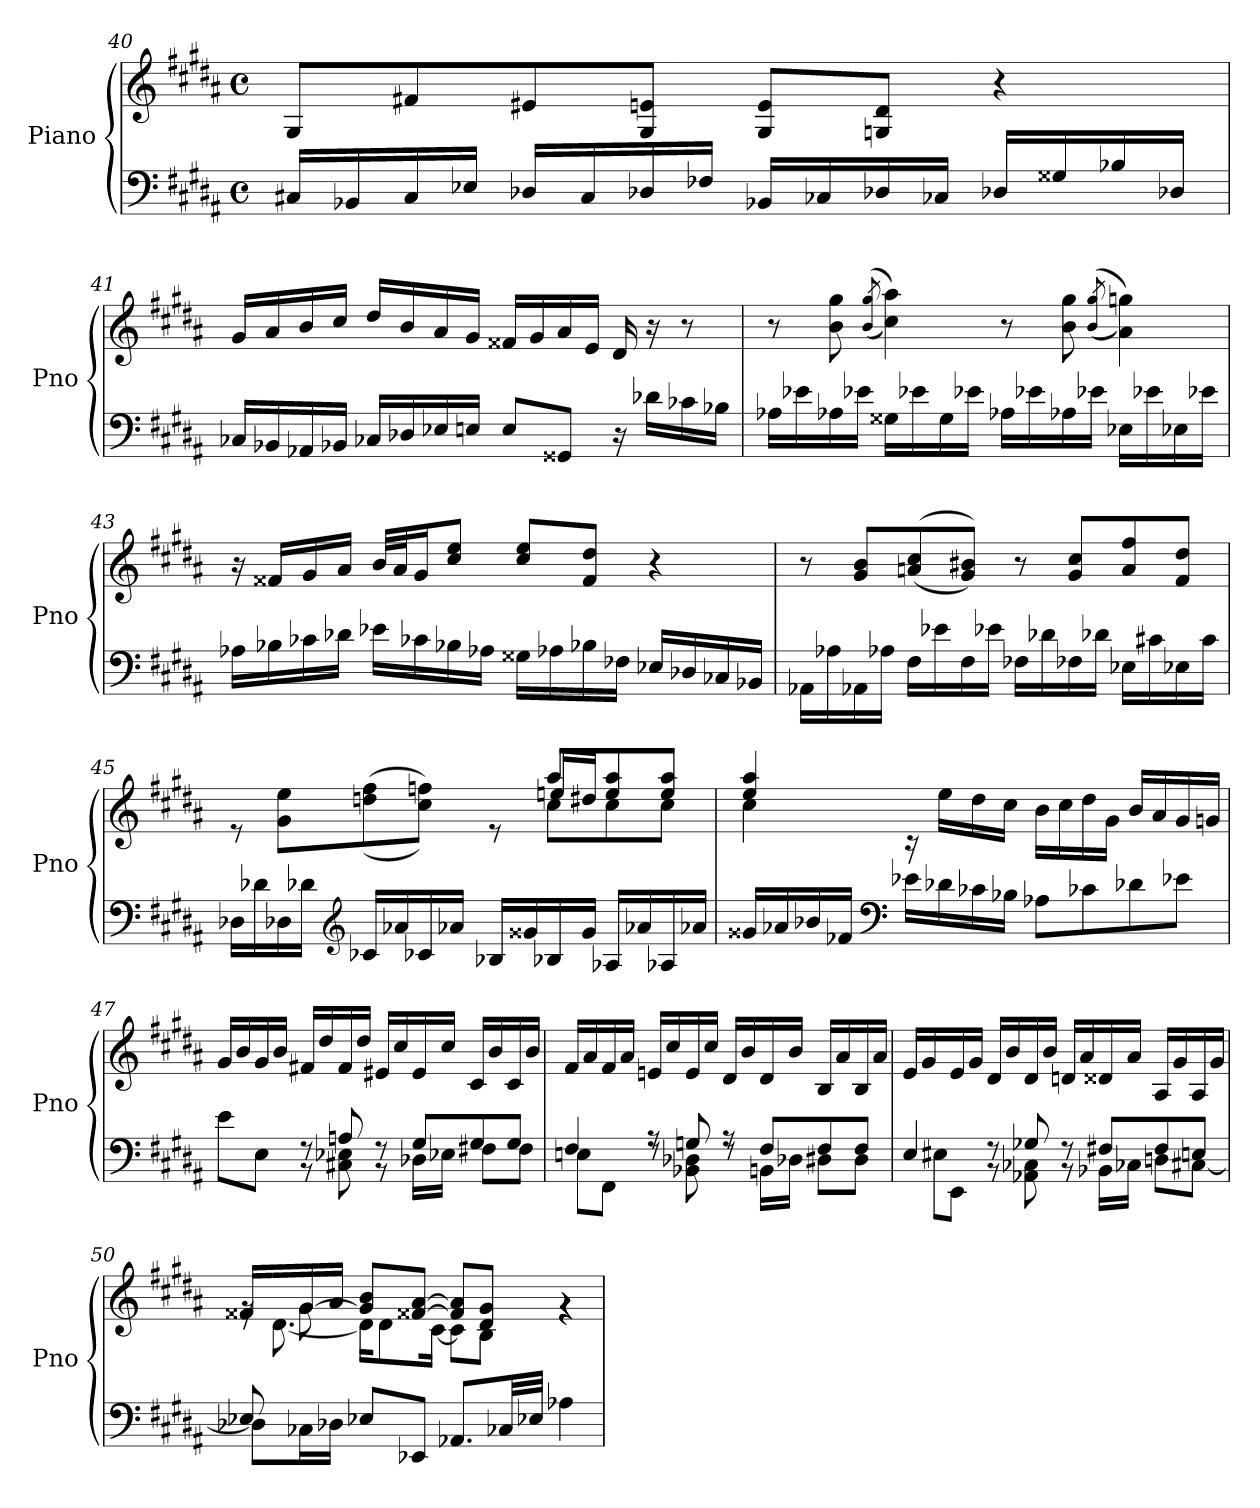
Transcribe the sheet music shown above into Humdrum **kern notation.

**kern	**kern
*part1	*part1
*staff2	*staff1
*I"Piano	*
*I'Pno	*
!!LO:LB:g=z
*clefF4	*clefG2
*k[f#c#g#d#a#]	*k[f#c#g#d#a#]
*M4/4	*M4/4
*met(c)	*met(c)
=40	=40
16C#Xi/LL	8G#/L
16BB-Xi/	.
16C#i/	8f#X/
16E-Xi/JJ	.
16D-Xi/LL	8e#X/
16C#i/	.
16D-Xi/	8G#/ 8en/J
16F-Xi/JJ	.
16BB-Xi/LL	8G#/ 8e/L
16C-Xi/	.
16D-Xi/	8Gni/ 8d#/J
16C-Xi/JJ	.
16D-Xi/LL	4r
16G##Xi/	.
16B-Xi/	.
16D-Xi/JJ	.
=41	=41
16C-Xi/LL	16g#/LL
16BB-Xi/	16a#/
16AA-Xi/	16b/
16BB-Xi/JJ	16cc#/JJ
16C-Xi/LL	16dd#/LL
16D-Xi/	16b/
16E-Xi/	16a#/
16E/JJ	16g#/JJ
8E/L	16f##X/LL
.	16g#/
8GG##Xi/J	16a#/
.	16e/JJ
16r	16d#/
16d-Xi\LL	16r
16c-Xi\	8r
16B-Xi\JJ	.
=42	=42
16A-Xi\LL	8r
16e-Xi\	.
16A-Xi\	8b\ 8gg#\
16e-Xi\JJ	.
.	((>8qb/ 8qgg#/
16G##Xi\LL	4cc#\ 4aa#\))
16e-Xi\	.
16G##i\	.
16e-Xi\JJ	.
16A-Xi\LL	8r
16e-Xi\	.
16A-Xi\	8b\ 8gg#\
16e-Xi\JJ	.
.	((>8qb/ 8qgg#/
16E-Xi\LL	4a#\ 4ggni\))
16e-Xi\	.
16E-Xi\	.
16e-Xi\JJ	.
!!LO:LB:g=z
=43	=43
16A-Xi\LL	16r
16B-Xi\	16f##X/LL
16c-Xi\	16g#/
16d-Xi\JJ	16a#/JJ
16e-Xi\LL	32b/LLL
.	32a#/J
16c-Xi\	16g#/J
16B-Xi\	8cc#/ 8ee/J
16A-Xi\JJ	.
16G##Xi\LL	8cc#/ 8ee/L
16A-Xi\	.
16B-Xi\	8f##/ 8dd#/J
16F-Xi\JJ	.
16E-Xi/LL	4r
16D-Xi/	.
16C-Xi/	.
16BB-Xi/JJ	.
=44	=44
16AA-Xi\LL	8r
16A-Xi\	.
16AA-Xi\	8g#/ 8b/L
16A-Xi\JJ	.
16F#\LL	((>8an/ 8cc#/
16e-Xi\	.
16F#\	8g#/ 8b#X/J))
16e-Xi\JJ	.
16F-Xi\LL	8r
16d-Xi\	.
16F-Xi\	8g#/ 8cc#/L
16d-Xi\JJ	.
16E-Xi\LL	8a/ 8ff#/
16c#Xi\	.
16E-Xi\	8f#/ 8dd#/J
16c#i\JJ	.
=45	=45
*^	*^
*	*^	*	*^
2ryy	2ryy	16D-Xi\LL	8re	2ryy	2ryy
.	.	16d-Xi\	.	.	.
.	.	16D-Xi\	8g#\ 8ee\L	.	.
.	.	16d-Xi\JJ	.	.	.
*clefG2	*	*	*	*	*
.	.	16c-Xi/LL	((>8ddn\ 8ff#\	.	.
.	.	16a-Xi/	.	.	.
.	.	16c-Xi/	8cc#\ 8ffni\J))	.	.
.	.	16a-Xi/JJ	.	.	.
8ryy	8ryy	16B-Xi/LL	8re	8ryy	8ryy
.	.	16g##Xi/	.	.	.
4.ryy	8ryy	16B-Xi/	8aa#/L	8cc#\L	16een/LL
.	.	16g##i/JJ	.	.	16dd#X/JJ
.	4ryy	16A-Xi/LL	8ee/ 8aa#/	8cc#\	4ryy
.	.	16a-Xi/	.	.	.
.	.	16A-Xi/	8ee/ 8aa#/J	8cc#\J	.
.	.	16a-Xi/JJ	.	.	.
*	*v	*v	*	*	*
*	*	*	*v	*v
!!LO:LB:g=z
=46	=46	=46	=46
4ryy	16g##Xi/LL	4ee/ 4aa#/	4cc#\
.	16a-Xi/	.	.
.	16b-Xi/	.	.
.	16f-Xi/JJ	.	.
*clefF4	*	*	*
2.ryy	16e-Xi\LL	16rc	2.ryy
.	16d-Xi\	16ee\LL	.
.	16c-Xi\	16dd#\	.
.	16B-Xi\JJ	16cc#\JJ	.
.	8A-Xi\L	16b\LL	.
.	.	16cc#\	.
.	8c-Xi\	16dd#\	.
.	.	16g#\JJ	.
.	8d-Xi\	16b/LL	.
.	.	16a#/	.
.	8e-Xi\J	16g#/	.
.	.	16gni/JJ	.
=47	=47	=47	=47
8e\L	4ryy	16g#/LL	4ryy
.	.	16b/	.
8E\J	.	16g#/	.
.	.	16b/JJ	.
8rBB	8rF	16f#X/LL	2.ryy
.	.	16dd#/	.
8An/	8C#Xi\ 8E-Xi\	16f#/	.
.	.	16dd#/JJ	.
8rBB	8rF	16e#X/LL	.
.	.	16cc#/	.
8G#/L	16D-Xi\LL	16e#/	.
.	16E-Xi\JJ	16cc#/JJ	.
8G#/	8F#Xi\L	16c#/LL	.
.	.	16b/	.
8G#/J	8F#i\J	16c#/	.
.	.	16b/JJ	.
*	*	*v	*v
=48	=48	=48
4F#/	8En\L	16f#/LL
.	.	16a#/
.	8FF#\J	16f#/
.	.	16a#/JJ
8r	8rF	16en/LL
.	.	16cc#/
8Gn/	8BB-Xi\ 8D-Xi\	16e/
.	.	16cc#/JJ
8r	8rF	16d#/LL
.	.	16b/
8F#/L	16BB\LL	16d#/
.	16D-Xi\JJ	16b/JJ
8F#/	8D#\L	16B/LL
.	.	16a#/
8F#/J	8D#\J	16B/
.	.	16a#/JJ
!!LO:LB:g=z
=49	=49	=49
4E/	8E#i\L	16e/LL
.	.	16g#/
.	8EE\J	16e/
.	.	16g#/JJ
8rBB	8rF	16d#/LL
.	.	16b/
8G-Xi/	8AA-Xi\ 8C-Xi\	16d#/
.	.	16b/JJ
8rBB	8rF	16dni/LL
.	.	16a#/
8F#Xi/L	16BB-Xi\LL	16d##i/
.	16C-Xi\JJ	16a#/JJ
8F#i/	8Dni\L	16A#/LL
.	.	16g#/
8En/J	[8C#X\J	16A#/
.	.	16g#/JJ
=50	=50	=50
*	*^	*^
*	*	*	*	*^
*	*	*	*	*	*^
8ryy	8E-Xi/	8D-Xi\L]	16f##X/LL	16rg	8ryy	4ryy
.	.	.	16d#/yy	[8.d#\	.	.
8ryy	8ryy	16C-Xi\L	16g#/	.	[8g#\	.
.	.	16D-Xi\JJ	16a#/JJ	.	.	.
2.ryy	8E-Xi/L	2.ryy	8g#/] 8b/L	16d#\KL]	2.ryy	2.ryy
.	.	.	.	8d#\	.	.
.	8EE-Xi/J	.	[8f##X/ [8a#/J	.	.	.
.	.	.	.	[16c#\Jk	.	.
.	8.AA-Xi/L	.	8f##/] 8a#/]L	8c#\L]	.	.
.	.	.	8d#/ 8g#/J	8B\J	.	.
.	32C-Xi/LL	.	.	.	.	.
.	32E-Xi/JJJ	.	.	.	.	.
.	4A-Xi\	.	4rg	4rg	.	.
*v	*v	*v	*	*	*	*
*	*v	*v	*v	*v
=	=
*-	*-
